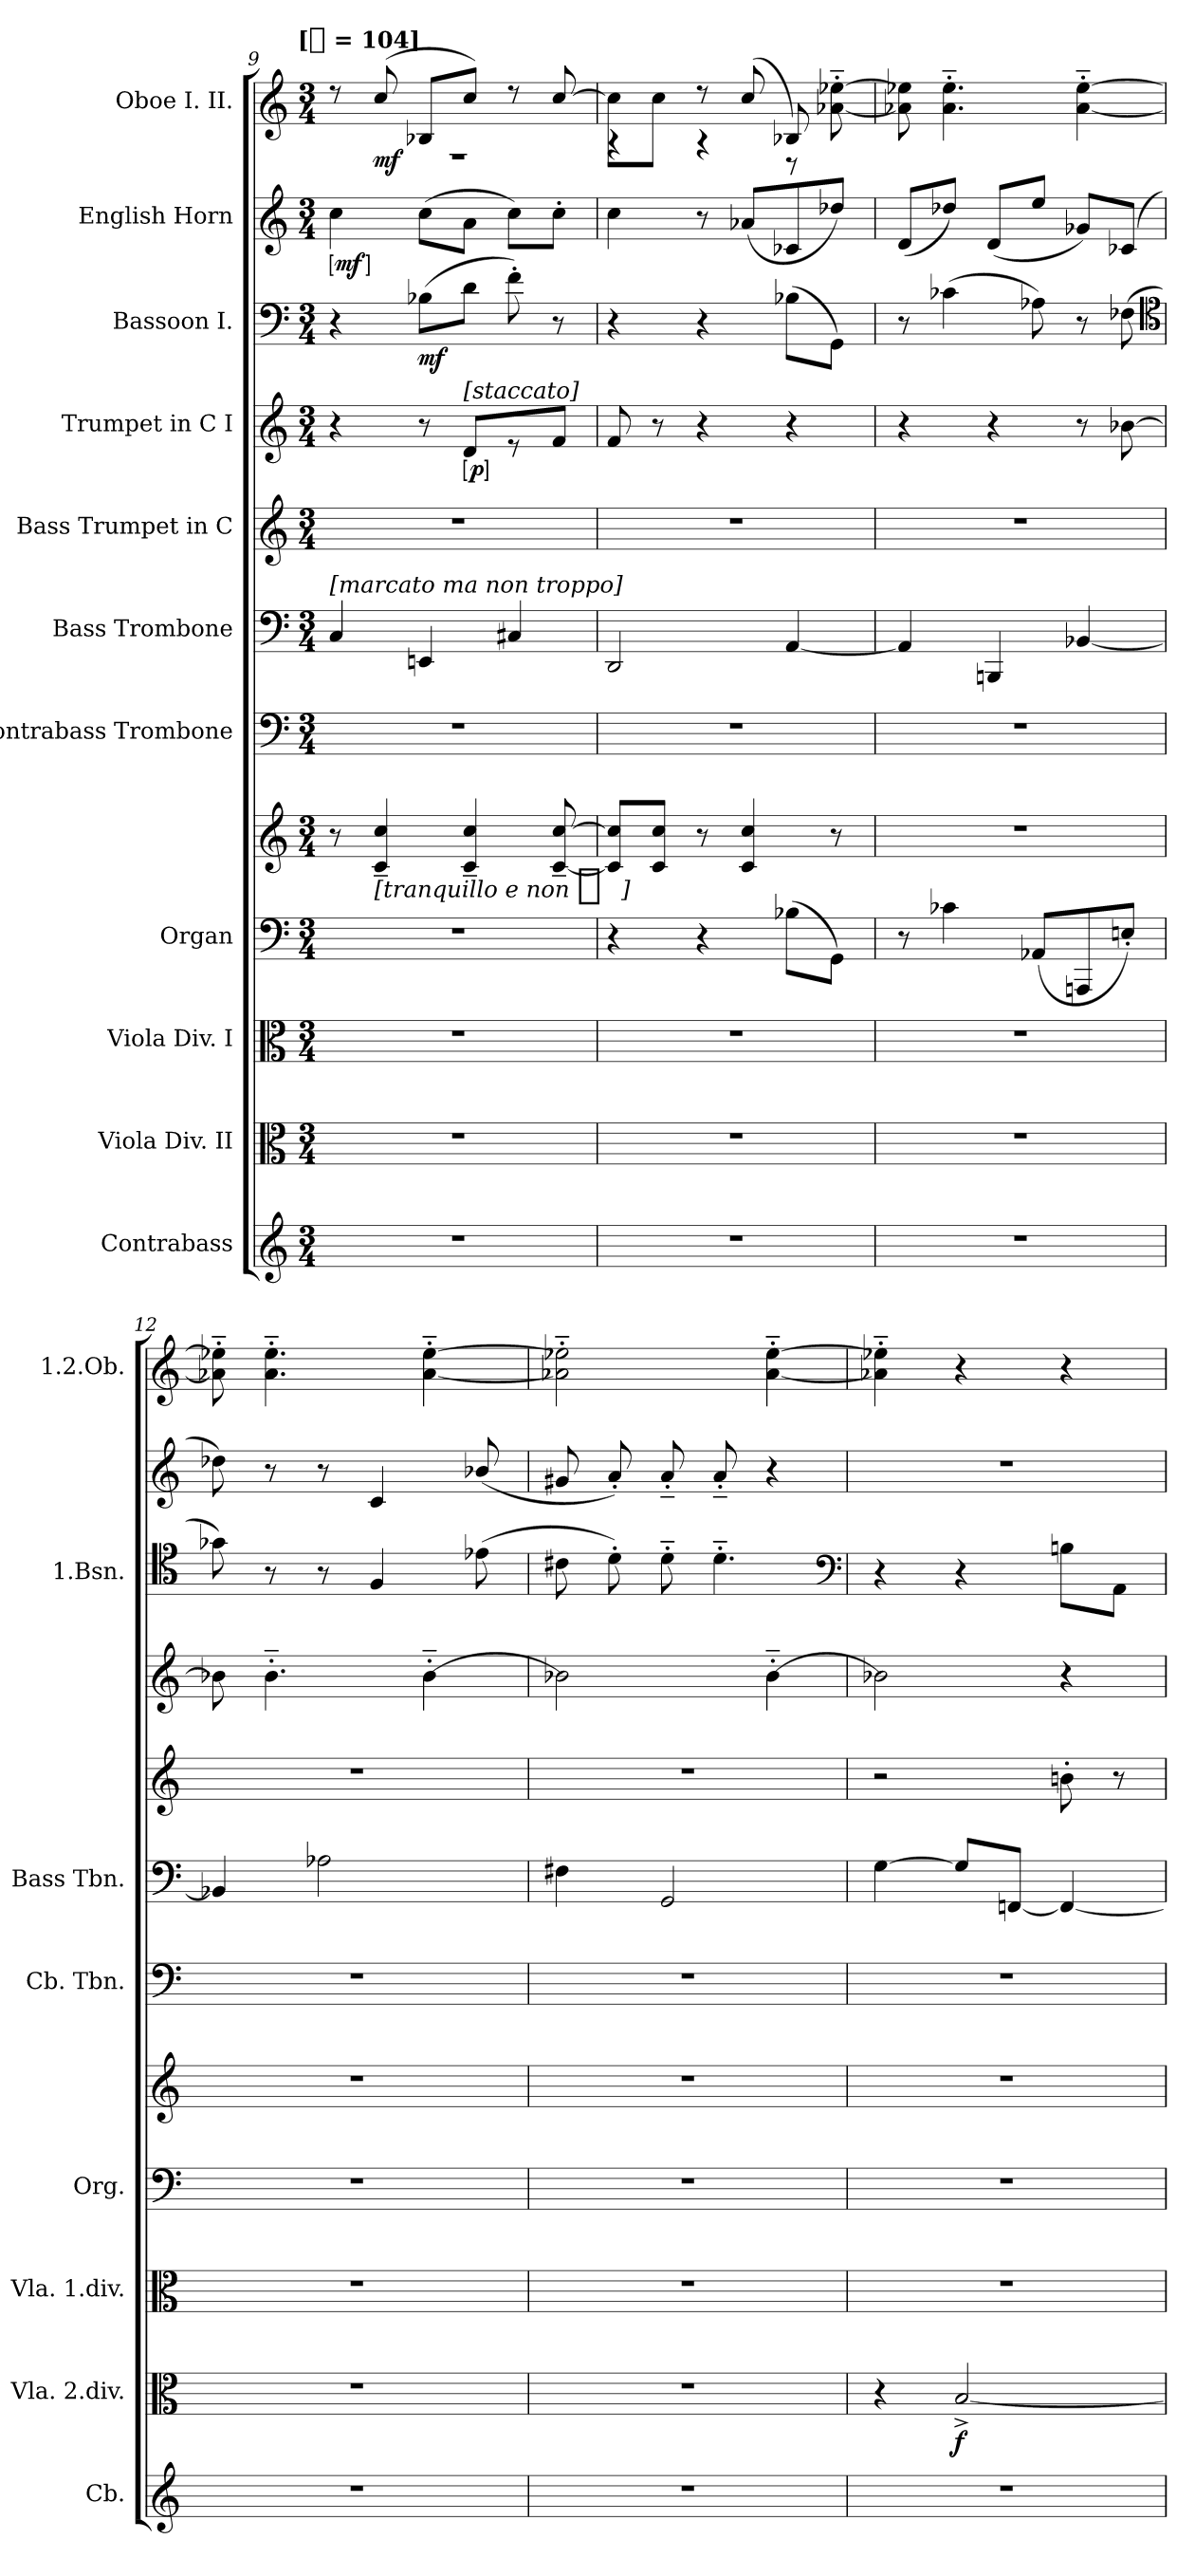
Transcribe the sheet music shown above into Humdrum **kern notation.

**kern	**kern	**dynam	**kern	**kern	**kern	**dynam	**kern	**kern	**kern	**kern	**dynam	**kern	**dynam	**kern	**dynam	**kern	**dynam
*part11	*part10	*part10	*part9	*part8	*part8	*part8	*part7	*part6	*part5	*part4	*part4	*part3	*part3	*part2	*part2	*part1	*part1
*staff12	*staff11	*staff11	*staff10	*staff9	*staff8	*staff8/9	*staff7	*staff6	*staff5	*staff4	*staff4	*staff3	*staff3	*staff2	*staff2	*staff1	*staff1
*I"Contrabass	*I"Viola Div. II	*	*I"Viola Div. I	*I"Organ	*	*	*I"Contrabass Trombone	*I"Bass Trombone	*I"Bass Trumpet in C	*I"Trumpet in C I	*	*I"Bassoon I.	*	*I"English Horn	*	*I"Oboe I. II.	*
*I'Cb.	*I'Vla. 2.div.	*	*I'Vla. 1.div.	*I'Org.	*	*	*I'Cb. Tbn.	*I'Bass Tbn.	*	*	*	*I'1.Bsn.	*	*	*	*I'1.2.Ob.	*
*clefG2	*clefC3	*	*clefC3	*clefF4	*clefG2	*	*clefF4	*clefF4	*clefG2	*clefG2	*	*clefF4	*	*clefG2	*	*clefG2	*
*ITrd7c12	*	*	*	*	*	*	*ITrd7c12	*	*ITrd7c12	*	*	*	*	*ITrd4c7	*	*	*
*k[]	*k[]	*	*k[]	*k[]	*k[]	*	*k[]	*k[]	*k[]	*k[]	*	*k[]	*	*k[b-]	*	*k[]	*
!!LO:TX:omd:t=[[quarter] = 104]
*M3/4	*M3/4	*	*M3/4	*M3/4	*M3/4	*	*M3/4	*M3/4	*M3/4	*M3/4	*	*M3/4	*	*M3/4	*	*M3/4	*
*MM104	*MM104	*	*MM104	*MM104	*MM104	*	*MM104	*MM104	*MM104	*MM104	*	*MM104	*	*MM104	*	*MM104	*
=9	=9	=9	=9	=9	=9	=9	=9	=9	=9	=9	=9	=9	=9	=9	=9	=9	=9
*	*	*	*	*	*	*	*	*	*	*	*	*	*	*	*	*^	*
!	!	!	!	!	!	!	!	!LO:TX:a:i:t=[marcato ma non troppo]	!	!	!	!	!	!	!	!	!	!
!	!	!	!	!	!	!	!	!	!	!	!	!	!	!	!LO:DY:ed=brack	!	!	!
4%3r	4%3r	.	4%3r	4%3r	8r	.	4%3r	4C	4%3r	4r	.	4r	.	4f	mf	8r	4%3rF	.
!	!	!	!	!	!	!LO:DY:t=[tranquillo e non %s ]	!	!	!	!	!	!	!	!	!	!	!	!
.	.	.	.	.	4c~ 4cc~	f	.	.	.	.	.	.	.	.	.	(8cc	.	mf
.	.	.	.	.	.	.	.	4EEn	.	8r	.	(8B-XL	mf	(8fL	.	8B-X/L	.	.
!	!	!	!	!	!	!	!	!	!	!LO:TX:a:i:t=[staccato]	!	!	!	!	!	!	!	!
!	!	!	!	!	!	!	!	!	!	!	!LO:DY:ed=brack	!	!	!	!	!	!	!
.	.	.	.	.	4c~ 4cc~	.	.	.	.	8dL	p	8dJ	.	8dJ	.	8cc/J)	.	.
.	.	.	.	.	.	.	.	4C#X	.	8r	.	8f')	.	8fL)	.	8r	.	.
.	.	.	.	.	[8c~ [8cc~	.	.	.	.	8fJ	.	8r	.	8f'J	.	[8cc	.	.
=10	=10	=10	=10	=10	=10	=10	=10	=10	=10	=10	=10	=10	=10	=10	=10	=10	=10	=10
4%3r	4%3r	.	4%3r	4r	8c]/ 8cc]/L	.	4%3r	2DD	4%3r	8f	.	4r	.	4f	.	8cc\L]	4rA	.
.	.	.	.	.	8c/ 8cc/J	.	.	.	.	8r	.	.	.	.	.	8cc\J	.	.
.	.	.	.	4r	8r	.	.	.	.	4r	.	4r	.	8r	.	8rdd	4rA	.
.	.	.	.	.	4c 4cc	.	.	.	.	.	.	.	.	(8d-XL	.	(8cc	.	.
.	.	.	.	(8B-XL	.	.	.	[4AA	.	4r	.	(8B-XL	.	8F-X	.	8B-X)	8r	.
.	.	.	.	8GGJ)	8r	.	.	.	.	.	.	8GGJ)	.	8g-XJ)	.	8ryy	[8a-X'~ [8ee-X'~	.
*	*	*	*	*	*	*	*	*	*	*	*	*	*	*	*	*v	*v	*
=11	=11	=11	=11	=11	=11	=11	=11	=11	=11	=11	=11	=11	=11	=11	=11	=11	=11
4%3r	4%3r	.	4%3r	8r	4%3r	.	4%3r	4AA]	4%3r	4r	.	8r	.	(8GL	.	8a-X] 8ee-X]	.
.	.	.	.	4c-X	.	.	.	.	.	.	.	(4c-X	.	8g-XJ)	.	4.a-'~ 4.ee-'~	.
.	.	.	.	.	.	.	.	4BBBni	.	4r	.	.	.	(8GL	.	.	.
.	.	.	.	(8AA-XL	.	.	.	.	.	.	.	8A-X)	.	8aJ	.	.	.
.	.	.	.	8AAAn	.	.	.	[4BB-X	.	8r	.	8r	.	8c-XL)	.	[4a-'~ [4ee-'~	.
.	.	.	.	8En'J)	.	.	.	.	.	[8b-X	.	(8F-X	.	(8F-XJ	.	.	.
*	*	*	*	*	*	*	*	*	*	*	*	*clefC4	*	*	*	*	*
=12	=12	=12	=12	=12	=12	=12	=12	=12	=12	=12	=12	=12	=12	=12	=12	=12	=12
4%3r	4%3r	.	4%3r	4%3r	4%3r	.	4%3r	4BB-X]	4%3r	8b-X]	.	8g-X)	.	8g-X)	.	8a-X]'~ 8ee-X]'~	.
.	.	.	.	.	.	.	.	.	.	4.b-'~	.	8r	.	8r	.	4.a-'~ 4.ee-'~	.
.	.	.	.	.	.	.	.	2A-X	.	.	.	8r	.	8r	.	.	.
.	.	.	.	.	.	.	.	.	.	.	.	4F	.	4F	.	.	.
.	.	.	.	.	.	.	.	.	.	[4b-'~	.	.	.	.	.	[4a-'~ [4ee-'~	.
.	.	.	.	.	.	.	.	.	.	.	.	(8e-X	.	(8e-X/	.	.	.
=13	=13	=13	=13	=13	=13	=13	=13	=13	=13	=13	=13	=13	=13	=13	=13	=13	=13
4%3r	4%3r	.	4%3r	4%3r	4%3r	.	4%3r	4F#X	4%3r	2b-X]	.	8c#X	.	8c#X	.	2a-X]'~ 2ee-X]'~	.
.	.	.	.	.	.	.	.	.	.	.	.	8d')	.	8d')	.	.	.
.	.	.	.	.	.	.	.	2GG	.	.	.	8d'~	.	8d'~	.	.	.
.	.	.	.	.	.	.	.	.	.	.	.	4.d'~	.	8d'~	.	.	.
.	.	.	.	.	.	.	.	.	.	[4b-'~	.	.	.	4r	.	[4a-'~ [4ee-'~	.
*	*	*	*	*	*	*	*	*	*	*	*	*clefF4	*	*	*	*	*
=14	=14	=14	=14	=14	=14	=14	=14	=14	=14	=14	=14	=14	=14	=14	=14	=14	=14
4%3r	4r	.	4%3r	4%3r	4%3r	.	4%3r	[4G	2r	2b-X]	.	4r	.	4%3r	.	4a-X]'~ 4ee-X]'~	.
.	[2B^	f	.	.	.	.	.	8GL]	.	.	.	4r	.	.	.	4r	.
.	.	.	.	.	.	.	.	[8FFnJ	.	.	.	.	.	.	.	.	.
.	.	.	.	.	.	.	.	4FF_	8Bni'	4r	.	8BniL	.	.	.	4r	.
.	.	.	.	.	.	.	.	.	8r	.	.	8AAJ	.	.	.	.	.
=	=	=	=	=	=	=	=	=	=	=	=	=	=	=	=	=	=
*-	*-	*-	*-	*-	*-	*-	*-	*-	*-	*-	*-	*-	*-	*-	*-	*-	*-
